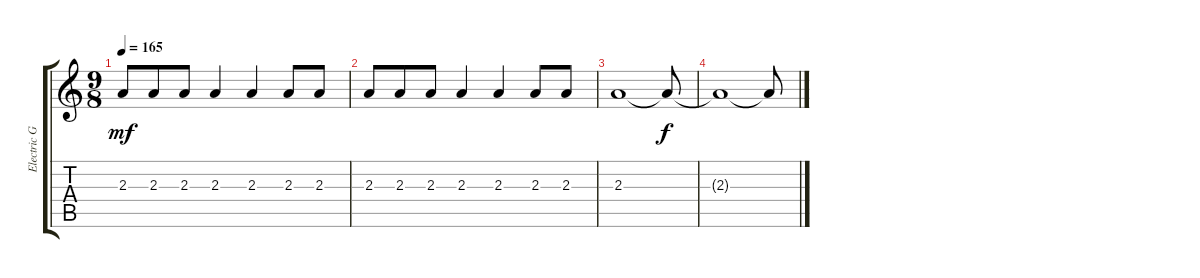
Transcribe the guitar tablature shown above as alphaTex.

\track ("Electric Guitar" "Electric G") {instrument overdrivenguitar}
\staff {score tabs}
\tuning (E4 B3 G3 D3 A2 E2) {hide}
\ts (9 8)
\tempo 165
\clef g2
\ks c
2.3.8{dy mf} 2.3.8 2.3.8 2.3.4 2.3.4 2.3.8 2.3.8 |
2.3.8 2.3.8 2.3.8 2.3.4 2.3.4 2.3.8 2.3.8 |
2.3.1 2.3{t}.8{dy f} |
2.3{t}.1 2.3{t}.8
